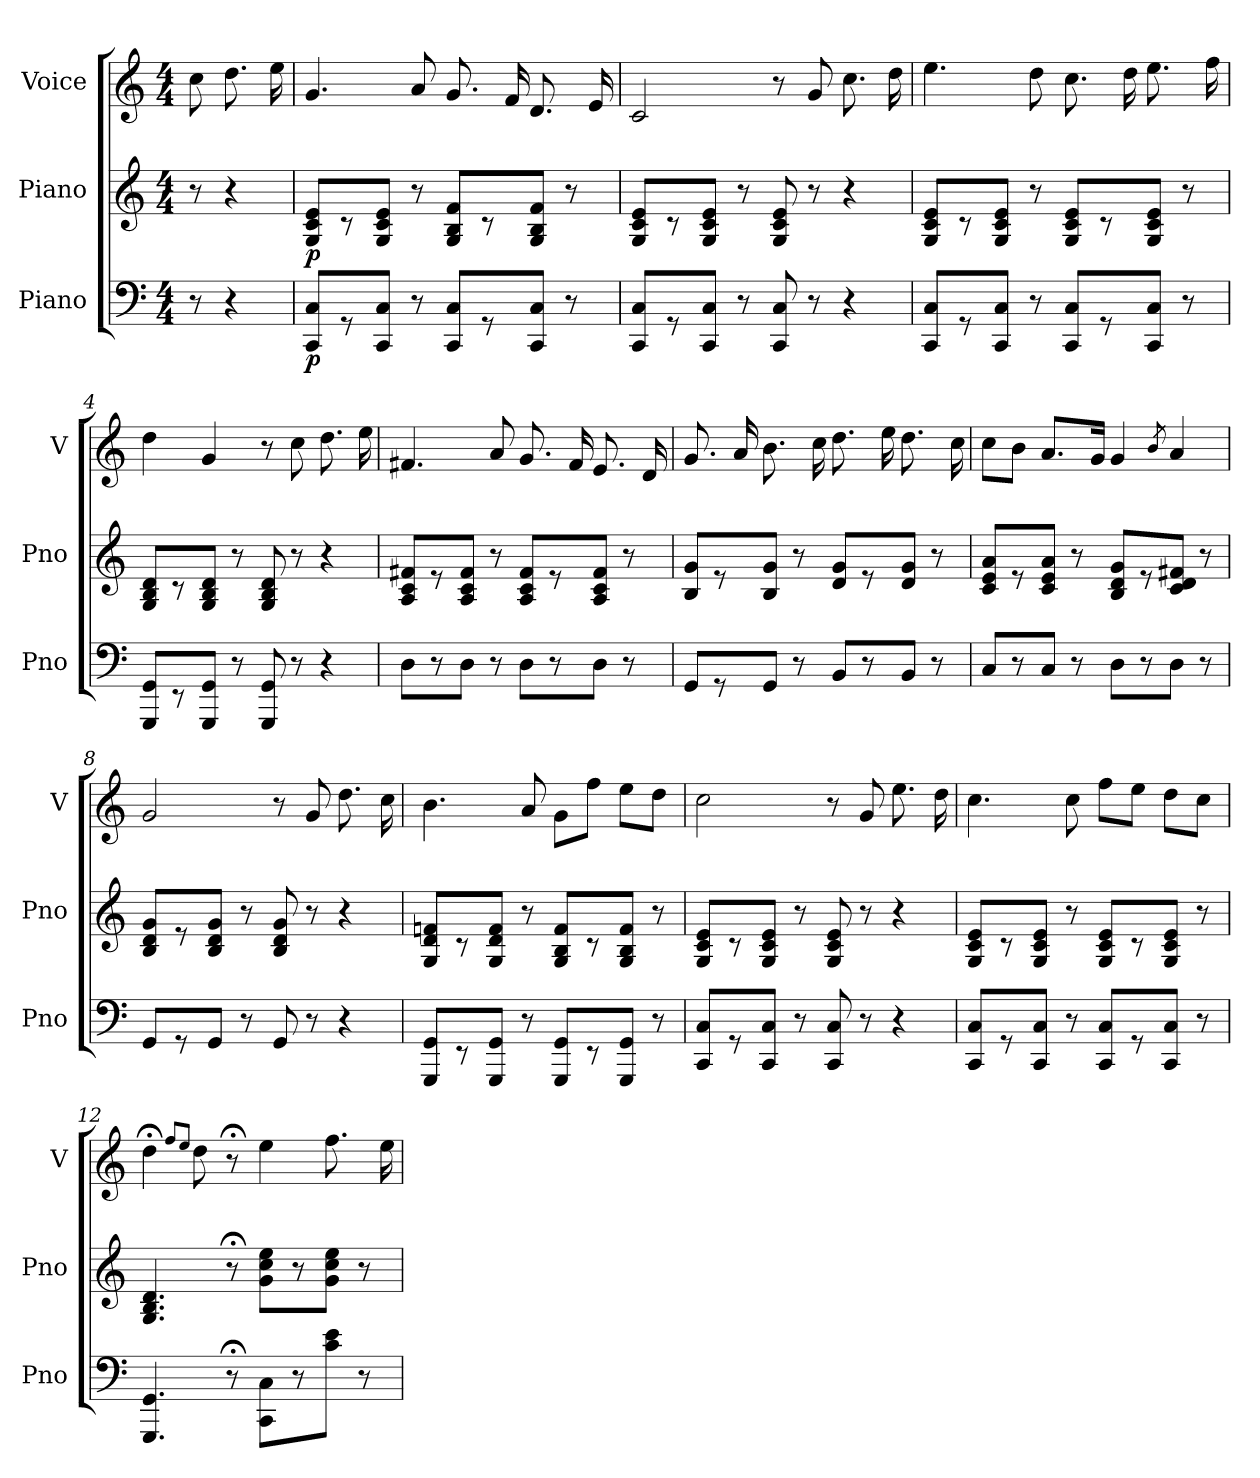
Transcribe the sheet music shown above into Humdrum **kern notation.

**kern	**dynam	**kern	**dynam	**kern	**dynam
*part3	*part3	*part2	*part2	*part1	*part1
*staff3	*staff3	*staff2	*staff2	*staff1	*staff1
*I"Piano	*	*I"Piano	*	*I"Voice	*
*I'Pno	*	*I'Pno	*	*I'V	*
*clefF4	*	*clefG2	*	*clefG2	*
*k[]	*	*k[]	*	*k[]	*
*M4/4	*	*M4/4	*	*M4/4	*
*MM104	*	*MM104	*	*MM104	*
=	=	=	=	=	=
8r	.	8r	.	8cc\	.
4r	.	4r	.	8.dd\	.
.	.	.	.	16ee\	.
=1	=1	=1	=1	=1	=1
!	!LO:DY:b	!	!LO:DY:b	!	!
8CC/ 8C/L	p	8G/ 8c/ 8e/L	p	4.g/	.
8r	.	8r	.	.	.
8CC/ 8C/J	.	8G/ 8c/ 8e/J	.	.	.
8r	.	8r	.	8a/	.
8CC/ 8C/L	.	8G/ 8B/ 8f/L	.	8.g/	.
8r	.	8r	.	.	.
.	.	.	.	16f/	.
8CC/ 8C/J	.	8G/ 8B/ 8f/J	.	8.d/	.
8r	.	8r	.	.	.
.	.	.	.	16e/	.
=2	=2	=2	=2	=2	=2
8CC/ 8C/L	.	8G/ 8c/ 8e/L	.	2c/	.
8r	.	8r	.	.	.
8CC/ 8C/J	.	8G/ 8c/ 8e/J	.	.	.
8r	.	8r	.	.	.
8CC/ 8C/	.	8G/ 8c/ 8e/	.	8r	.
8r	.	8r	.	8g/	.
4r	.	4r	.	8.cc\	.
!	!	!	!	!	!LO:DY:b
.	.	.	.	16dd\	other-dynamics
=3	=3	=3	=3	=3	=3
8CC/ 8C/L	.	8G/ 8c/ 8e/L	.	4.ee\	.
8r	.	8r	.	.	.
8CC/ 8C/J	.	8G/ 8c/ 8e/J	.	.	.
8r	.	8r	.	8dd\	.
8CC/ 8C/L	.	8G/ 8c/ 8e/L	.	8.cc\	.
8r	.	8r	.	.	.
.	.	.	.	16dd\	.
8CC/ 8C/J	.	8G/ 8c/ 8e/J	.	8.ee\	.
8r	.	8r	.	.	.
.	.	.	.	16ff\	.
!!LO:LB:g=z
=4	=4	=4	=4	=4	=4
8GGG/ 8GG/L	.	8G/ 8B/ 8d/L	.	4dd\	.
8r	.	8r	.	.	.
8GGG/ 8GG/J	.	8G/ 8B/ 8d/J	.	4g/	.
8r	.	8r	.	.	.
8GGG/ 8GG/	.	8G/ 8B/ 8d/	.	8r	.
8r	.	8r	.	8cc\	.
4r	.	4r	.	8.dd\	.
.	.	.	.	16ee\	.
=5	=5	=5	=5	=5	=5
8D\L	.	8A/ 8c/ 8f#X/L	.	4.f#X/	.
8r	.	8r	.	.	.
8D\J	.	8A/ 8c/ 8f#/J	.	.	.
8r	.	8r	.	8a/	.
8D\L	.	8A/ 8c/ 8f#/L	.	8.g/	.
8r	.	8r	.	.	.
.	.	.	.	16f#/	.
8D\J	.	8A/ 8c/ 8f#/J	.	8.e/	.
8r	.	8r	.	.	.
.	.	.	.	16d/	.
=6	=6	=6	=6	=6	=6
8GG/L	.	8B/ 8g/L	.	8.g/	.
8r	.	8r	.	.	.
.	.	.	.	16a/	.
8GG/J	.	8B/ 8g/J	.	8.b\	.
8r	.	8r	.	.	.
.	.	.	.	16cc\	.
8BB/L	.	8d/ 8g/L	.	8.dd\	.
8r	.	8r	.	.	.
.	.	.	.	16ee\	.
8BB/J	.	8d/ 8g/J	.	8.dd\	.
8r	.	8r	.	.	.
.	.	.	.	16cc\	.
=7	=7	=7	=7	=7	=7
8C/L	.	8c/ 8e/ 8a/L	.	8cc\L	.
8r	.	8r	.	8b\J	.
!	!LO:DY:b	!	!LO:DY:b	!	!LO:DY:b
8C/J	other-dynamics	8c/ 8e/ 8a/J	other-dynamics	8.a/L	other-dynamics
8r	.	8r	.	.	.
.	.	.	.	16g/Jk	.
8D\L	.	8B/ 8d/ 8g/L	.	4g/	.
8r	.	8r	.	.	.
.	.	.	.	8qb/	.
8D\J	.	8c/ 8d/ 8f#X/J	.	4a/	.
8r	.	8r	.	.	.
!!LO:LB:g=z
=8	=8	=8	=8	=8	=8
8GG/L	.	8B/ 8d/ 8g/L	.	2g/	.
8r	.	8r	.	.	.
8GG/J	.	8B/ 8d/ 8g/J	.	.	.
8r	.	8r	.	.	.
8GG/	.	8B/ 8d/ 8g/	.	8r	.
8r	.	8r	.	8g/	.
4r	.	4r	.	8.dd\	.
.	.	.	.	16cc\	.
=9	=9	=9	=9	=9	=9
!	!LO:DY:b	!	!LO:DY:b	!	!
8GGG/ 8GG/L	other-dynamics	8G/ 8d/ 8fn/L	other-dynamics	4.b\	.
8r	.	8r	.	.	.
8GGG/ 8GG/J	.	8G/ 8d/ 8f/J	.	.	.
8r	.	8r	.	8a/	.
8GGG/ 8GG/L	.	8G/ 8B/ 8f/L	.	8g\L	.
8r	.	8r	.	8ff\J	.
8GGG/ 8GG/J	.	8G/ 8B/ 8f/J	.	8ee\L	.
8r	.	8r	.	8dd\J	.
=10	=10	=10	=10	=10	=10
8CC/ 8C/L	.	8G/ 8c/ 8e/L	.	2cc\	.
8r	.	8r	.	.	.
8CC/ 8C/J	.	8G/ 8c/ 8e/J	.	.	.
8r	.	8r	.	.	.
8CC/ 8C/	.	8G/ 8c/ 8e/	.	8r	.
8r	.	8r	.	8g/	.
4r	.	4r	.	8.ee\	.
.	.	.	.	16dd\	.
=11	=11	=11	=11	=11	=11
8CC/ 8C/L	.	8G/ 8c/ 8e/L	.	4.cc\	.
8r	.	8r	.	.	.
8CC/ 8C/J	.	8G/ 8c/ 8e/J	.	.	.
8r	.	8r	.	8cc\	.
8CC/ 8C/L	.	8G/ 8c/ 8e/L	.	8ff\L	.
8r	.	8r	.	8ee\J	.
8CC/ 8C/J	.	8G/ 8c/ 8e/J	.	8dd\L	.
8r	.	8r	.	8cc\J	.
!!LO:LB:g=z
=12	=12	=12	=12	=12	=12
4.GGG/ 4.GG/	.	4.G/ 4.B/ 4.d/	.	4dd;\	.
.	.	.	.	8qff/L	.
.	.	.	.	8qee/J	.
.	.	.	.	8dd\	.
8r;	.	8r;	.	8r;	.
8CC\ 8C\L	.	8g\ 8cc\ 8ee\L	.	4ee\	.
8r	.	8r	.	.	.
8c\ 8e\J	.	8g\ 8cc\ 8ee\J	.	8.ff\	.
8r	.	8r	.	.	.
.	.	.	.	16ee\	.
=	=	=	=	=	=
*-	*-	*-	*-	*-	*-
